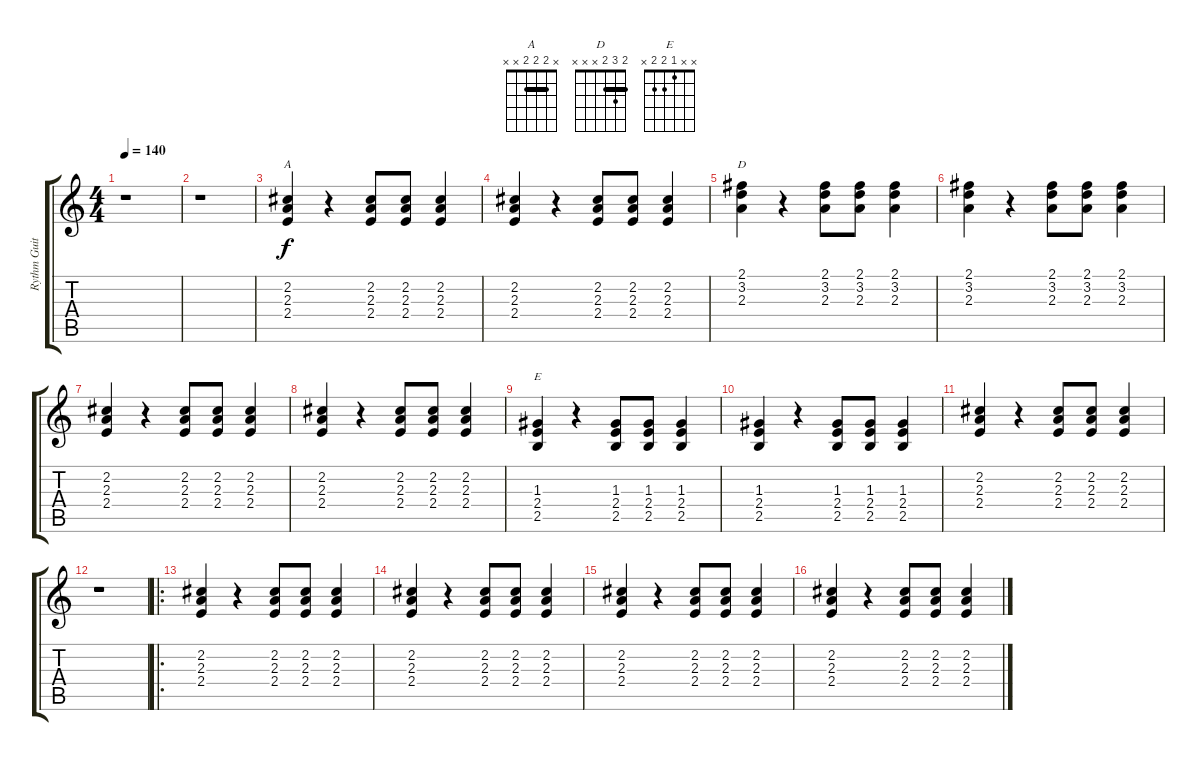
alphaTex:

\track ("Rythm Guitar 2" "Rythm Guit") {instrument acousticguitarsteel}
\staff {score tabs}
\tuning (E4 B3 G3 D3 A2 E2) {hide}
\chord ("A" x 2 2 2 x x) {barre 2}
\chord ("D" 2 3 2 x x x) {barre 2}
\chord ("E" x x 1 2 2 x)
\ts (4 4)
\tempo 140
\clef g2
\ks c
r.1{dy f instrument acousticguitarsteel} |
r.1 |
(2.2 2.3 2.4).4{ch "A"} r.4 (2.2 2.3 2.4).8 (2.2 2.3 2.4).8 (2.2 2.3 2.4).4 |
(2.2 2.3 2.4).4 r.4 (2.2 2.3 2.4).8 (2.2 2.3 2.4).8 (2.2 2.3 2.4).4 |
(2.1 3.2 2.3).4{ch "D"} r.4 (2.1 3.2 2.3).8 (2.1 3.2 2.3).8 (2.1 3.2 2.3).4 |
(2.1 3.2 2.3).4 r.4 (2.1 3.2 2.3).8 (2.1 3.2 2.3).8 (2.1 3.2 2.3).4 |
(2.2 2.3 2.4).4 r.4 (2.2 2.3 2.4).8 (2.2 2.3 2.4).8 (2.2 2.3 2.4).4 |
(2.2 2.3 2.4).4 r.4 (2.2 2.3 2.4).8 (2.2 2.3 2.4).8 (2.2 2.3 2.4).4 |
(1.3 2.4 2.5).4{ch "E"} r.4 (1.3 2.4 2.5).8 (1.3 2.4 2.5).8 (1.3 2.4 2.5).4 |
(1.3 2.4 2.5).4 r.4 (1.3 2.4 2.5).8 (1.3 2.4 2.5).8 (1.3 2.4 2.5).4 |
(2.2 2.3 2.4).4 r.4 (2.2 2.3 2.4).8 (2.2 2.3 2.4).8 (2.2 2.3 2.4).4 |
r.1 |
\ro
(2.2 2.3 2.4).4 r.4 (2.2 2.3 2.4).8 (2.2 2.3 2.4).8 (2.2 2.3 2.4).4 |
(2.2 2.3 2.4).4 r.4 (2.2 2.3 2.4).8 (2.2 2.3 2.4).8 (2.2 2.3 2.4).4 |
(2.2 2.3 2.4).4 r.4 (2.2 2.3 2.4).8 (2.2 2.3 2.4).8 (2.2 2.3 2.4).4 |
(2.2 2.3 2.4).4 r.4 (2.2 2.3 2.4).8 (2.2 2.3 2.4).8 (2.2 2.3 2.4).4
